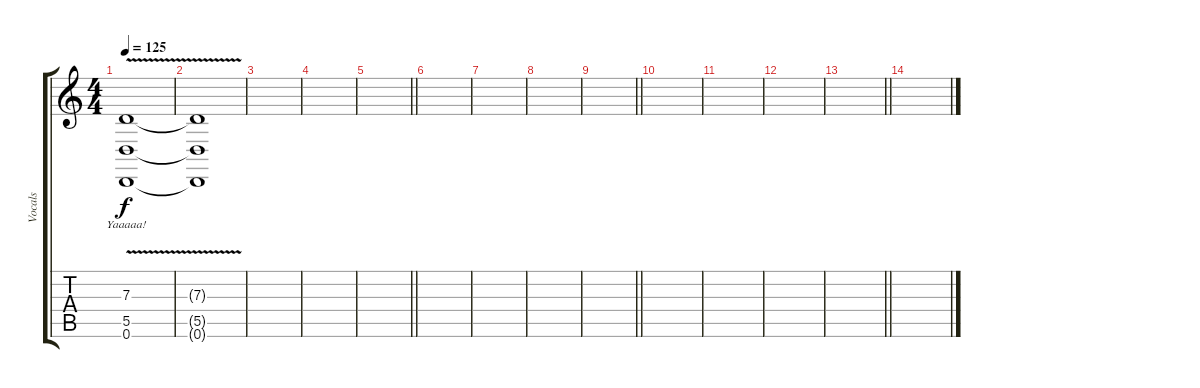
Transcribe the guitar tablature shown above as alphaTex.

\track ("Vocals" "Vocals") {instrument oboe}
\staff {score tabs}
\tuning (E4 B3 G3 D3 A2 D2) {hide}
\ts (4 4)
\section ("" "")
\tempo 125
\clef g2
\ks c
(7.3{v} 5.5 0.6).1{lyrics (0 "Yaaaaa!") lyrics (1 "") lyrics (2 "") lyrics (3 "") lyrics (4 "") dy f} |
(7.3{t} 5.5{t} 0.6{t}).1 |
|
|
\barLineRight lightlight
|
\section ("" "")
|
|
|
\barLineRight lightlight
|
|
|
|
\barLineRight lightlight
|
\section ("" "")
